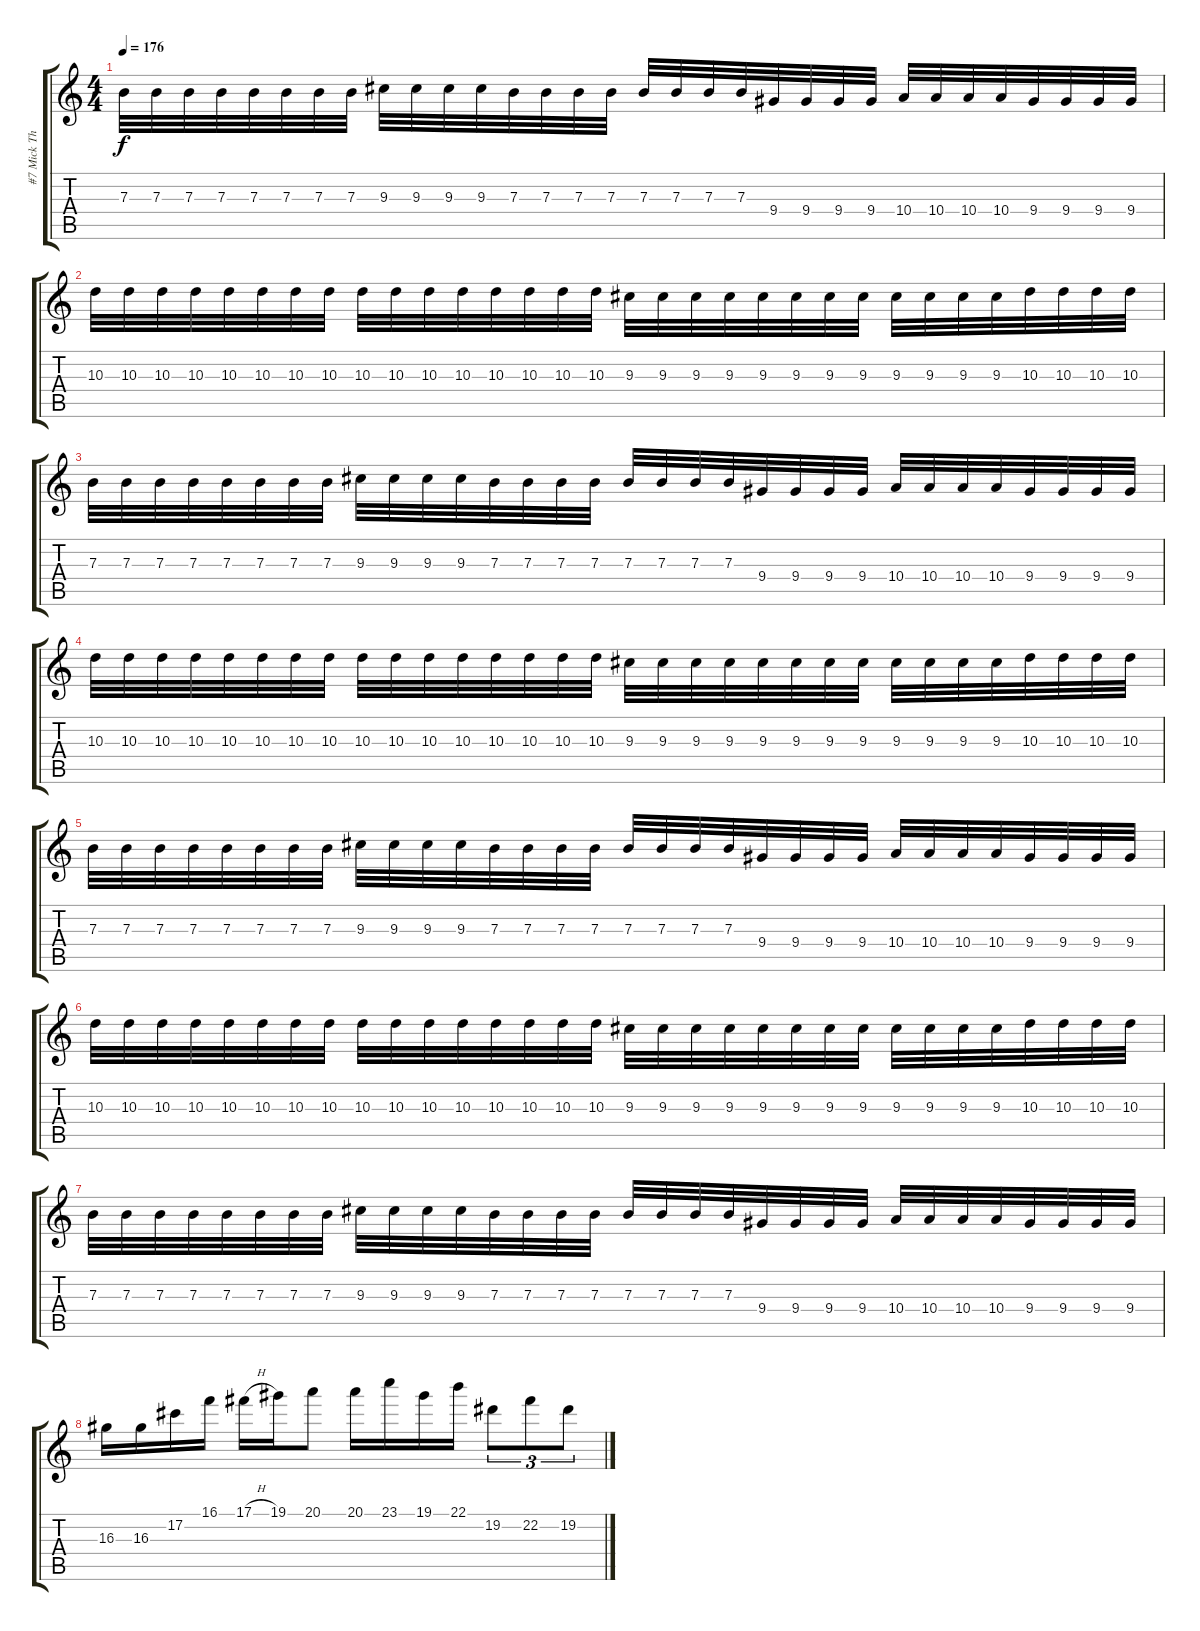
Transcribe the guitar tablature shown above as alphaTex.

\track ("#7 Mick Thompson - 2st Guitar (solo)" "#7 Mick Th") {instrument distortionguitar}
\staff {score tabs}
\tuning (Db4 Ab3 E3 B2 Gb2 B1) {hide}
\ts (4 4)
\tempo 176
\clef g2
\ks c
7.3.32{dy f} 7.3.32 7.3.32 7.3.32 7.3.32 7.3.32 7.3.32 7.3.32 9.3.32 9.3.32 9.3.32 9.3.32 7.3.32 7.3.32 7.3.32 7.3.32 7.3.32 7.3.32 7.3.32 7.3.32 9.4.32 9.4.32 9.4.32 9.4.32 10.4.32 10.4.32 10.4.32 10.4.32 9.4.32 9.4.32 9.4.32 9.4.32 |
10.3.32 10.3.32 10.3.32 10.3.32 10.3.32 10.3.32 10.3.32 10.3.32 10.3.32 10.3.32 10.3.32 10.3.32 10.3.32 10.3.32 10.3.32 10.3.32 9.3.32 9.3.32 9.3.32 9.3.32 9.3.32 9.3.32 9.3.32 9.3.32 9.3.32 9.3.32 9.3.32 9.3.32 10.3.32 10.3.32 10.3.32 10.3.32 |
7.3.32 7.3.32 7.3.32 7.3.32 7.3.32 7.3.32 7.3.32 7.3.32 9.3.32 9.3.32 9.3.32 9.3.32 7.3.32 7.3.32 7.3.32 7.3.32 7.3.32 7.3.32 7.3.32 7.3.32 9.4.32 9.4.32 9.4.32 9.4.32 10.4.32 10.4.32 10.4.32 10.4.32 9.4.32 9.4.32 9.4.32 9.4.32 |
10.3.32 10.3.32 10.3.32 10.3.32 10.3.32 10.3.32 10.3.32 10.3.32 10.3.32 10.3.32 10.3.32 10.3.32 10.3.32 10.3.32 10.3.32 10.3.32 9.3.32 9.3.32 9.3.32 9.3.32 9.3.32 9.3.32 9.3.32 9.3.32 9.3.32 9.3.32 9.3.32 9.3.32 10.3.32 10.3.32 10.3.32 10.3.32 |
7.3.32 7.3.32 7.3.32 7.3.32 7.3.32 7.3.32 7.3.32 7.3.32 9.3.32 9.3.32 9.3.32 9.3.32 7.3.32 7.3.32 7.3.32 7.3.32 7.3.32 7.3.32 7.3.32 7.3.32 9.4.32 9.4.32 9.4.32 9.4.32 10.4.32 10.4.32 10.4.32 10.4.32 9.4.32 9.4.32 9.4.32 9.4.32 |
10.3.32 10.3.32 10.3.32 10.3.32 10.3.32 10.3.32 10.3.32 10.3.32 10.3.32 10.3.32 10.3.32 10.3.32 10.3.32 10.3.32 10.3.32 10.3.32 9.3.32 9.3.32 9.3.32 9.3.32 9.3.32 9.3.32 9.3.32 9.3.32 9.3.32 9.3.32 9.3.32 9.3.32 10.3.32 10.3.32 10.3.32 10.3.32 |
7.3.32 7.3.32 7.3.32 7.3.32 7.3.32 7.3.32 7.3.32 7.3.32 9.3.32 9.3.32 9.3.32 9.3.32 7.3.32 7.3.32 7.3.32 7.3.32 7.3.32 7.3.32 7.3.32 7.3.32 9.4.32 9.4.32 9.4.32 9.4.32 10.4.32 10.4.32 10.4.32 10.4.32 9.4.32 9.4.32 9.4.32 9.4.32 |
16.3.16 16.3.16 17.2.16 16.1.16 17.1{h}.16 19.1.16 20.1.8 20.1.16 23.1.16 19.1.16 22.1.16 19.2.8{tu (3 2)} 22.2.8{tu (3 2)} 19.2.8{tu (3 2)}
